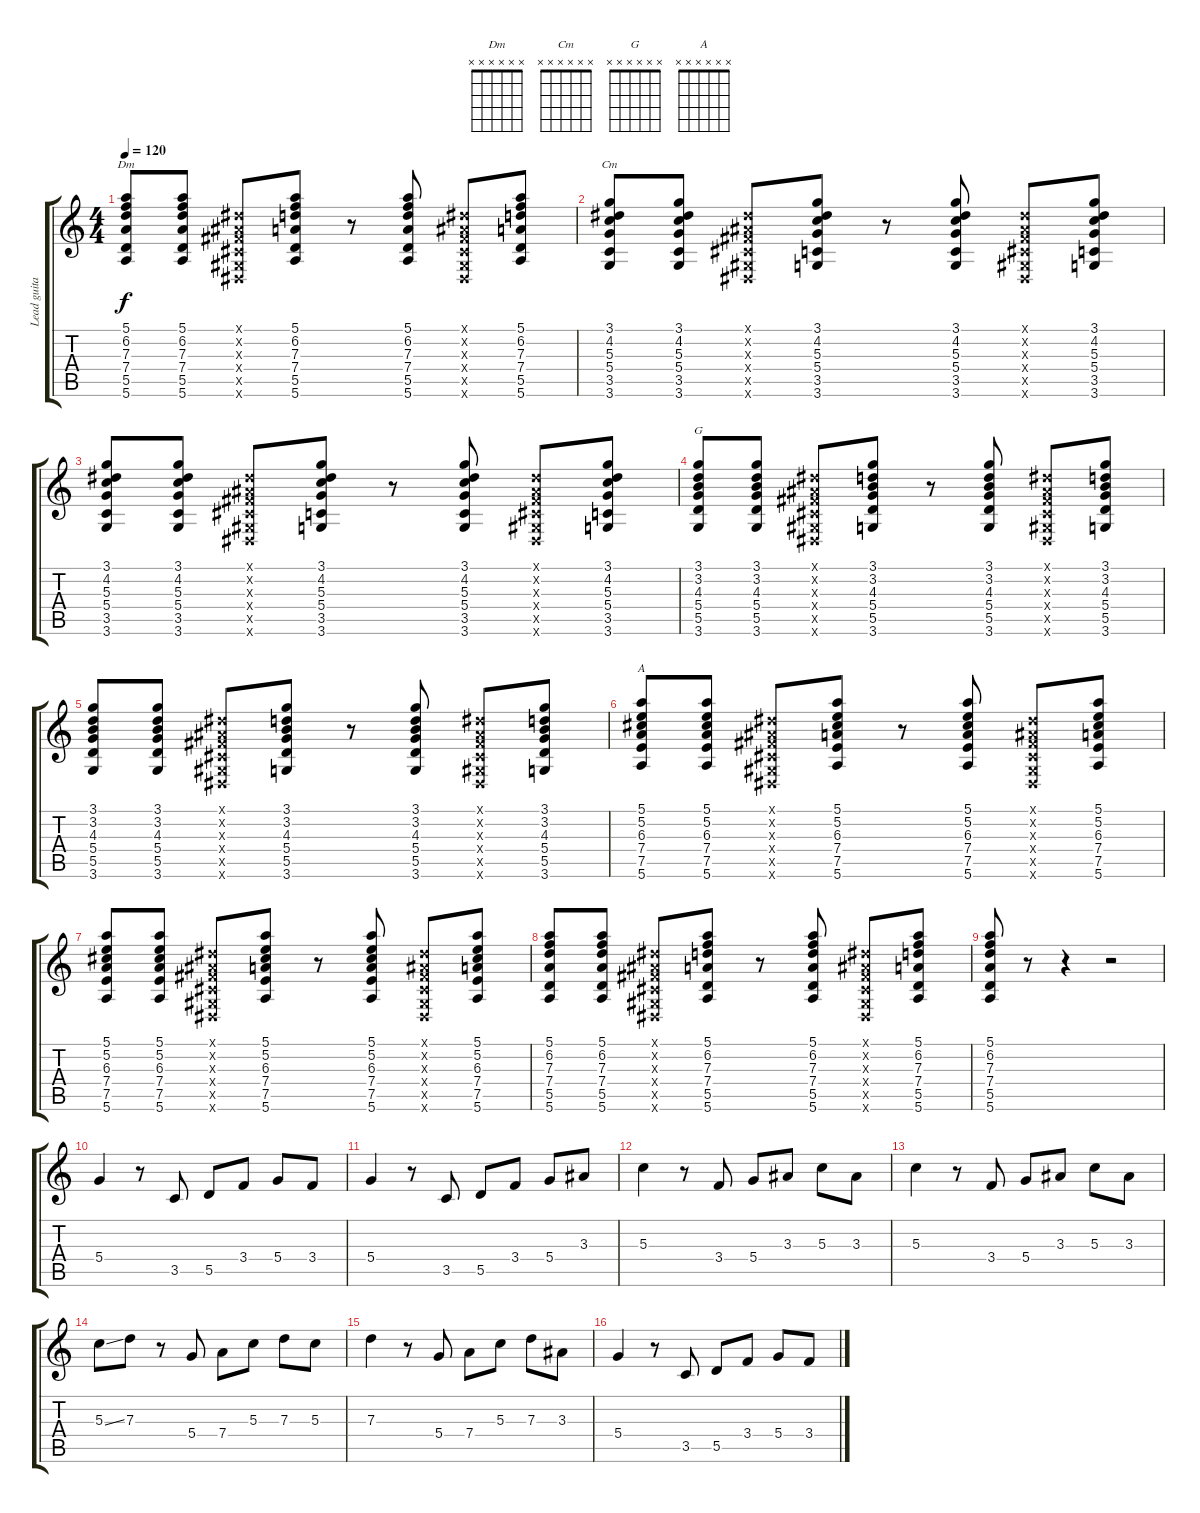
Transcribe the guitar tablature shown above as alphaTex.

\track ("Lead guitar" "Lead guita") {instrument electricguitarclean}
\staff {score tabs}
\tuning (E4 B3 G3 D3 A2 E2) {hide}
\chord ("Dm" x x x x x x) {firstfret 0}
\chord ("Cm" x x x x x x) {firstfret 0}
\chord ("G" x x x x x x) {firstfret 0}
\chord ("A" x x x x x x) {firstfret 0}
\ts (4 4)
\tempo 120
\clef g2
\ks c
(5.1 6.2 7.3 7.4 5.5 5.6).8{ch "Dm" dy f} (5.1 6.2 7.3 7.4 5.5 5.6).8 (-1.1{x} -1.2{x} -1.3{x} -1.4{x} -1.5{x} -1.6{x}).8 (5.1 6.2 7.3 7.4 5.5 5.6).8 r.8 (5.1 6.2 7.3 7.4 5.5 5.6).8 (-1.1{x} -1.2{x} -1.3{x} -1.4{x} -1.5{x} -1.6{x}).8 (5.1 6.2 7.3 7.4 5.5 5.6).8 |
(3.1 4.2 5.3 5.4 3.5 3.6).8{ch "Cm"} (3.1 4.2 5.3 5.4 3.5 3.6).8 (-1.1{x} -1.2{x} -1.3{x} -1.4{x} -1.5{x} -1.6{x}).8 (3.1 4.2 5.3 5.4 3.5 3.6).8 r.8 (3.1 4.2 5.3 5.4 3.5 3.6).8 (-1.1{x} -1.2{x} -1.3{x} -1.4{x} -1.5{x} -1.6{x}).8 (3.1 4.2 5.3 5.4 3.5 3.6).8 |
(3.1 4.2 5.3 5.4 3.5 3.6).8 (3.1 4.2 5.3 5.4 3.5 3.6).8 (-1.1{x} -1.2{x} -1.3{x} -1.4{x} -1.5{x} -1.6{x}).8 (3.1 4.2 5.3 5.4 3.5 3.6).8 r.8 (3.1 4.2 5.3 5.4 3.5 3.6).8 (-1.1{x} -1.2{x} -1.3{x} -1.4{x} -1.5{x} -1.6{x}).8 (3.1 4.2 5.3 5.4 3.5 3.6).8 |
(3.1 3.2 4.3 5.4 5.5 3.6).8{ch "G"} (3.1 3.2 4.3 5.4 5.5 3.6).8 (-1.1{x} -1.2{x} -1.3{x} -1.4{x} -1.5{x} -1.6{x}).8 (3.1 3.2 4.3 5.4 5.5 3.6).8 r.8 (3.1 3.2 4.3 5.4 5.5 3.6).8 (-1.1{x} -1.2{x} -1.3{x} -1.4{x} -1.5{x} -1.6{x}).8 (3.1 3.2 4.3 5.4 5.5 3.6).8 |
(3.1 3.2 4.3 5.4 5.5 3.6).8 (3.1 3.2 4.3 5.4 5.5 3.6).8 (-1.1{x} -1.2{x} -1.3{x} -1.4{x} -1.5{x} -1.6{x}).8 (3.1 3.2 4.3 5.4 5.5 3.6).8 r.8 (3.1 3.2 4.3 5.4 5.5 3.6).8 (-1.1{x} -1.2{x} -1.3{x} -1.4{x} -1.5{x} -1.6{x}).8 (3.1 3.2 4.3 5.4 5.5 3.6).8 |
(5.1 5.2 6.3 7.4 7.5 5.6).8{ch "A"} (5.1 5.2 6.3 7.4 7.5 5.6).8 (-1.1{x} -1.2{x} -1.3{x} -1.4{x} -1.5{x} -1.6{x}).8 (5.1 5.2 6.3 7.4 7.5 5.6).8 r.8 (5.1 5.2 6.3 7.4 7.5 5.6).8 (-1.1{x} -1.2{x} -1.3{x} -1.4{x} -1.5{x} -1.6{x}).8 (5.1 5.2 6.3 7.4 7.5 5.6).8 |
(5.1 5.2 6.3 7.4 7.5 5.6).8 (5.1 5.2 6.3 7.4 7.5 5.6).8 (-1.1{x} -1.2{x} -1.3{x} -1.4{x} -1.5{x} -1.6{x}).8 (5.1 5.2 6.3 7.4 7.5 5.6).8 r.8 (5.1 5.2 6.3 7.4 7.5 5.6).8 (-1.1{x} -1.2{x} -1.3{x} -1.4{x} -1.5{x} -1.6{x}).8 (5.1 5.2 6.3 7.4 7.5 5.6).8 |
(5.1 6.2 7.3 7.4 5.5 5.6).8 (5.1 6.2 7.3 7.4 5.5 5.6).8 (-1.1{x} -1.2{x} -1.3{x} -1.4{x} -1.5{x} -1.6{x}).8 (5.1 6.2 7.3 7.4 5.5 5.6).8 r.8 (5.1 6.2 7.3 7.4 5.5 5.6).8 (-1.1{x} -1.2{x} -1.3{x} -1.4{x} -1.5{x} -1.6{x}).8 (5.1 6.2 7.3 7.4 5.5 5.6).8 |
(5.1 6.2 7.3 7.4 5.5 5.6).8 r.8 r.4 r.2 |
5.4.4 r.8 3.5.8 5.5.8 3.4.8 5.4.8 3.4.8 |
5.4.4 r.8 3.5.8 5.5.8 3.4.8 5.4.8 3.3.8 |
5.3.4 r.8 3.4.8 5.4.8 3.3.8 5.3.8 3.3.8 |
5.3.4 r.8 3.4.8 5.4.8 3.3.8 5.3.8 3.3.8 |
5.3{ss}.8 7.3.8 r.8 5.4.8 7.4.8 5.3.8 7.3.8 5.3.8 |
7.3.4 r.8 5.4.8 7.4.8 5.3.8 7.3.8 3.3.8 |
5.4.4 r.8 3.5.8 5.5.8 3.4.8 5.4.8 3.4.8
